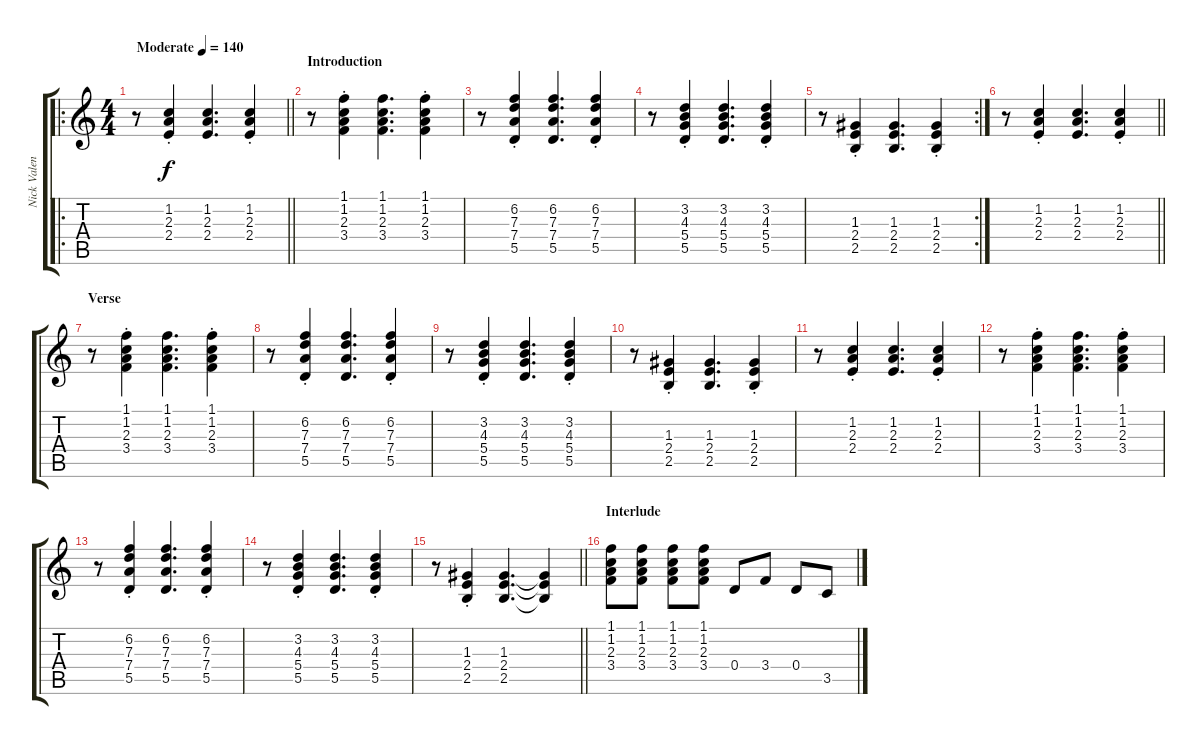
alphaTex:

\track ("Nick Valensi" "Nick Valen") {instrument acousticguitarsteel}
\staff {score tabs}
\tuning (E4 B3 G3 D3 A2 E2) {hide}
\ro
\ts (4 4)
\tempo (140 "Moderate")
\clef g2
\barLineRight lightlight
\ks c
r.8{dy f instrument acousticguitarsteel} (1.2{st} 2.3{st} 2.4{st}).4 (1.2 2.3 2.4).4{d} (1.2{st} 2.3{st} 2.4{st}).4 |
\section ("" "Introduction")
r.8 (1.1 1.2{st} 2.3{st} 3.4{st}).4 (1.1 1.2 2.3 3.4).4{d} (1.1 1.2{st} 2.3{st} 3.4{st}).4 |
r.8 (6.2{st} 7.3{st} 7.4{st} 5.5).4 (6.2 7.3 7.4 5.5).4{d} (6.2{st} 7.3{st} 7.4{st} 5.5).4 |
r.8 (3.2{st} 4.3{st} 5.4{st} 5.5).4 (3.2 4.3 5.4 5.5).4{d} (3.2{st} 4.3{st} 5.4{st} 5.5).4 |
\rc 2
r.8 (1.3{st} 2.4{st} 2.5).4 (1.3 2.4 2.5).4{d} (1.3{st} 2.4{st} 2.5).4 |
\barLineRight lightlight
r.8 (1.2{st} 2.3{st} 2.4{st}).4 (1.2 2.3 2.4).4{d} (1.2{st} 2.3{st} 2.4{st}).4 |
\section ("" "Verse")
r.8 (1.1 1.2{st} 2.3{st} 3.4{st}).4 (1.1 1.2 2.3 3.4).4{d} (1.1 1.2{st} 2.3{st} 3.4{st}).4 |
r.8 (6.2{st} 7.3{st} 7.4{st} 5.5).4 (6.2 7.3 7.4 5.5).4{d} (6.2{st} 7.3{st} 7.4{st} 5.5).4 |
r.8 (3.2{st} 4.3{st} 5.4{st} 5.5).4 (3.2 4.3 5.4 5.5).4{d} (3.2{st} 4.3{st} 5.4{st} 5.5).4 |
r.8 (1.3{st} 2.4{st} 2.5).4 (1.3 2.4 2.5).4{d} (1.3{st} 2.4{st} 2.5).4 |
r.8 (1.2{st} 2.3{st} 2.4{st}).4 (1.2 2.3 2.4).4{d} (1.2{st} 2.3{st} 2.4{st}).4 |
r.8 (1.1 1.2{st} 2.3{st} 3.4{st}).4 (1.1 1.2 2.3 3.4).4{d} (1.1 1.2{st} 2.3{st} 3.4{st}).4 |
r.8 (6.2{st} 7.3{st} 7.4{st} 5.5).4 (6.2 7.3 7.4 5.5).4{d} (6.2{st} 7.3{st} 7.4{st} 5.5).4 |
r.8 (3.2{st} 4.3{st} 5.4{st} 5.5).4 (3.2 4.3 5.4 5.5).4{d} (3.2{st} 4.3{st} 5.4{st} 5.5).4 |
\barLineRight lightlight
r.8 (1.3{st} 2.4{st} 2.5).4 (1.3 2.4 2.5).4{d} (1.3{t} 2.4{t} 2.5{t}).4 |
\section ("" "Interlude")
(1.1 1.2 2.3 3.4).8 (1.1 1.2 2.3 3.4).8 (1.1 1.2 2.3 3.4).8 (1.1 1.2 2.3 3.4).8 0.4.8 3.4.8 0.4.8 3.5.8
